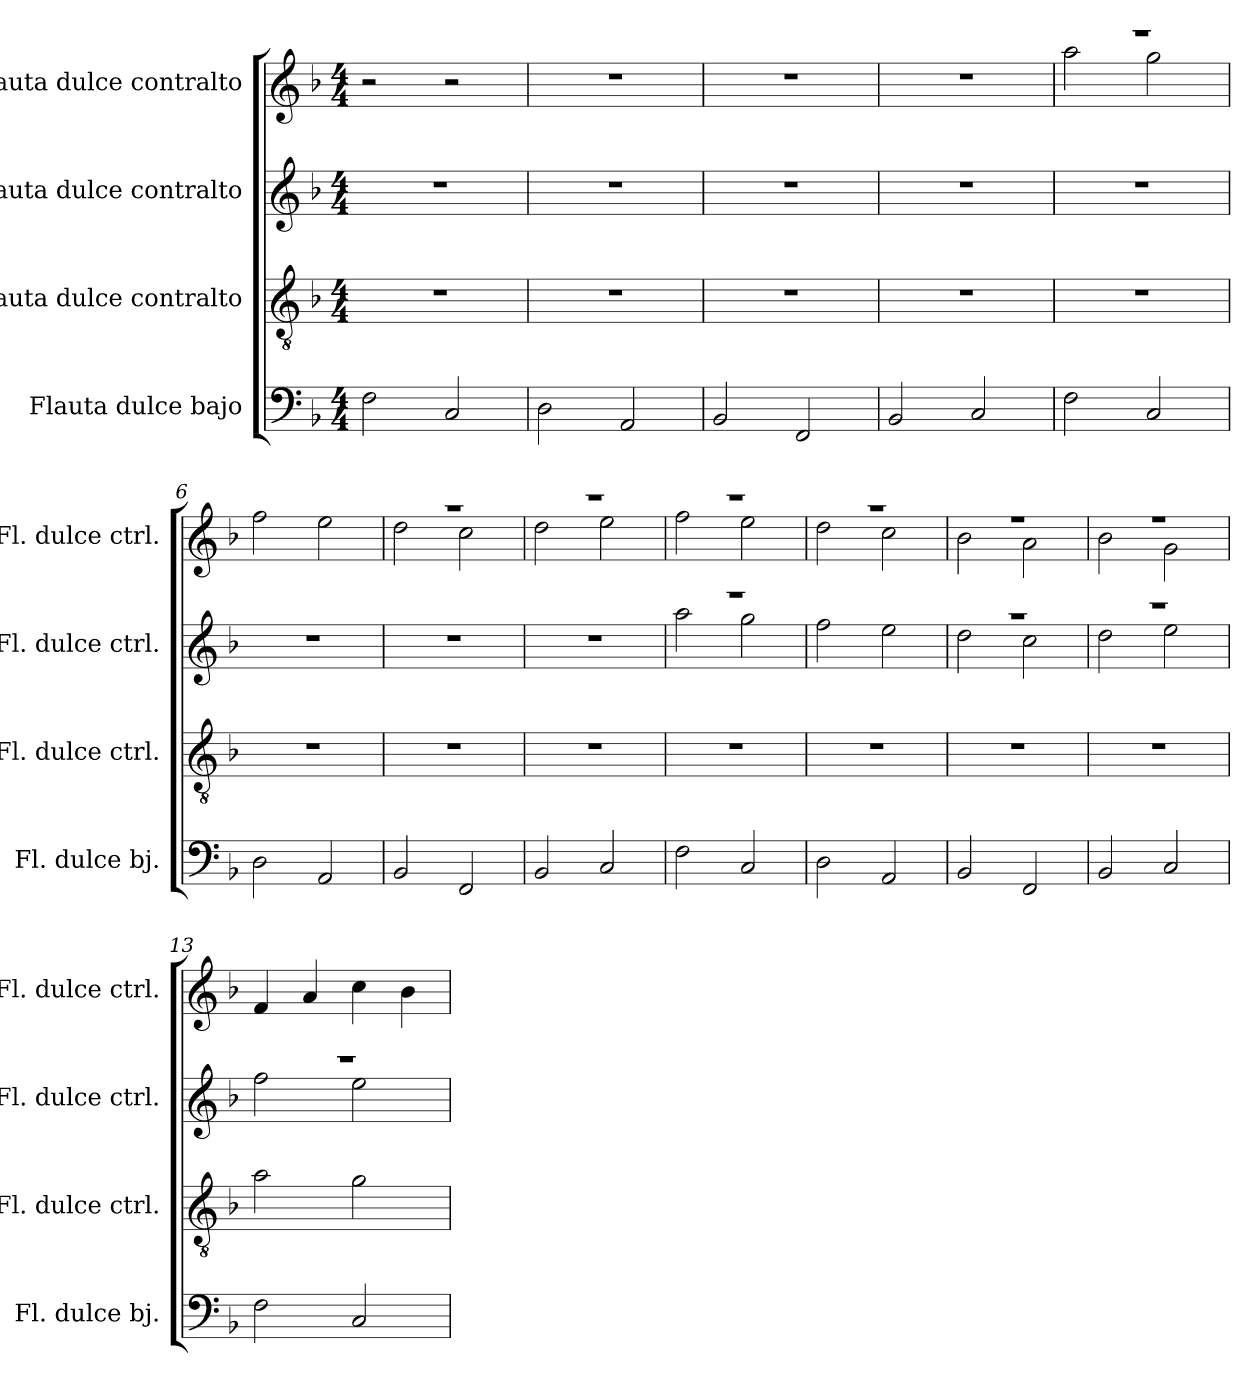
**kern	**kern	**kern	**kern
*part4	*part3	*part2	*part1
*staff4	*staff3	*staff2	*staff1
*I"Flauta dulce bajo	*I"Flauta dulce contralto	*I"Flauta dulce contralto	*I"Flauta dulce contralto
*I'Fl. dulce bj.	*I'Fl. dulce ctrl.	*I'Fl. dulce ctrl.	*I'Fl. dulce ctrl.
*clefF4	*clefGv2	*clefG2	*clefG2
*k[b-]	*k[b-]	*k[b-]	*k[b-]
*M4/4	*M4/4	*M4/4	*M4/4
*MM90	*MM90	*MM90	*MM90
=1	=1	=1	=1
2F\	1r	1r	2r
2C/	.	.	2r
=2	=2	=2	=2
2D\	1r	1r	1r
2AA/	.	.	.
=3	=3	=3	=3
2BB-/	1r	1r	1r
2FF/	.	.	.
=4	=4	=4	=4
2BB-/	1r	1r	1r
2C/	.	.	.
=5	=5	=5	=5
*	*	*	*^
2F\	1r	1r	1r	2aa\
2C/	.	.	.	2gg\
=6	=6	=6	=6	=6
2D\	1r	1r	1ryy	2ff\
2AA/	.	.	.	2ee\
=7	=7	=7	=7	=7
2BB-/	1r	1r	1r	2dd\
2FF/	.	.	.	2cc\
=8	=8	=8	=8	=8
2BB-/	1r	1r	1r	2dd\
2C/	.	.	.	2ee\
=9	=9	=9	=9	=9
*	*	*^	*	*
2F\	1r	1r	2aa\	1r	2ff\
2C/	.	.	2gg\	.	2ee\
!!LO:LB:g=z	!!
=10	=10	=10	=10	=10	=10
2D\	1r	1ryy	2ff\	1r	2dd\
2AA/	.	.	2ee\	.	2cc\
=11	=11	=11	=11	=11	=11
2BB-/	1r	1r	2dd\	1r	2b-\
2FF/	.	.	2cc\	.	2a\
=12	=12	=12	=12	=12	=12
2BB-/	1r	1r	2dd\	1r	2b-\
2C/	.	.	2ee\	.	2g\
*	*	*	*	*v	*v
=13	=13	=13	=13	=13
2F\	2a\	1r	2ff\	4f/
.	.	.	.	4a/
2C/	2g\	.	2ee\	4cc\
.	.	.	.	4b-\
*	*	*v	*v	*
=	=	=	=
*-	*-	*-	*-
